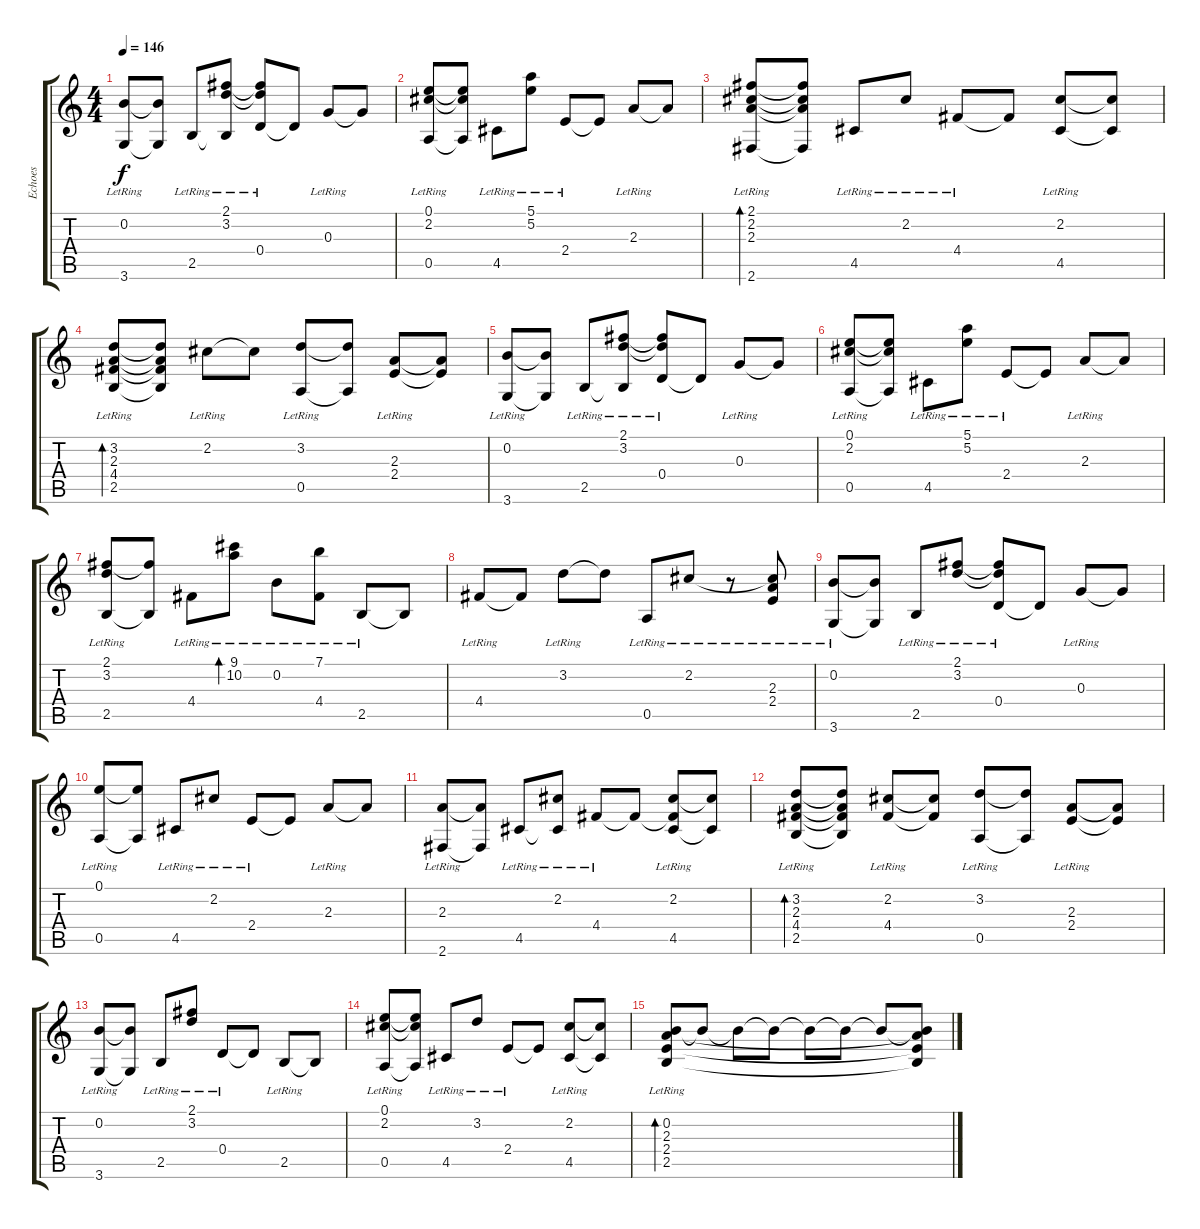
\track ("Echoes" "Echoes") {instrument acousticguitarsteel}
\staff {score tabs}
\tuning (E4 B3 G3 D3 A2 E2) {hide}
\ts (4 4)
\tempo 146
\clef g2
\ks c
(0.2{lr} 3.6{lr}).8{dy f} (0.2{t} 3.6{t}).8 2.5{lr}.8 (2.1{lr} 3.2{lr} 2.5{t}).8 (2.1{t} 3.2{t} 0.4{lr}).8 0.4{t}.8 0.3{lr}.8 0.3{t}.8 |
(0.1{lr} 2.2{lr} 0.5{lr}).8 (0.1{t} 2.2{t} 0.5{t}).8 4.5{lr}.8 (5.1{lr} 5.2{lr}).8 2.4{lr}.8 2.4{t}.8 2.3{lr}.8 2.3{t}.8 |
(2.1{lr} 2.2{lr} 2.3{lr} 2.6{lr}).8{bd 240} (2.1{t} 2.2{t} 2.3{t} 2.6{t}).8 4.5{lr}.8 2.2{lr}.8 4.4{lr}.8 4.4{t}.8 (2.2{lr} 4.5{lr}).8 (2.2{t} 4.5{t}).8 |
(3.2{lr} 2.3{lr} 4.4{lr} 2.5{lr}).8{bd 240} (3.2{t} 2.3{t} 4.4{t} 2.5{t}).8 2.2{lr}.8 2.2{t}.8 (3.2{lr} 0.5{lr}).8 (3.2{t} 0.5{t}).8 (2.3{lr} 2.4{lr}).8 (2.3{t} 2.4{t}).8 |
(0.2{lr} 3.6{lr}).8 (0.2{t} 3.6{t}).8 2.5{lr}.8 (2.1{lr} 3.2{lr} 2.5{t}).8 (2.1{t} 3.2{t} 0.4{lr}).8 0.4{t}.8 0.3{lr}.8 0.3{t}.8 |
(0.1{lr} 2.2{lr} 0.5{lr}).8 (0.1{t} 2.2{t} 0.5{t}).8 4.5{lr}.8 (5.1{lr} 5.2{lr}).8 2.4{lr}.8 2.4{t}.8 2.3{lr}.8 2.3{t}.8 |
(2.1{lr} 3.2{lr} 2.5{lr}).8 (2.1{t} 2.5{t}).8 4.4{lr}.8 (9.1{lr} 10.2{lr}).8{bd 240} 0.2{lr}.8 (7.1{lr} 4.4{lr}).8 2.5{lr}.8 2.5{t}.8 |
4.4{lr}.8 4.4{t}.8 3.2{lr}.8 3.2{t}.8 0.5{lr}.8 2.2{lr}.8 r.8 (2.2{t} 2.3{lr} 2.4{lr}).8 |
(0.2{lr} 3.6{lr}).8 (0.2{t} 3.6{t}).8 2.5{lr}.8 (2.1{lr} 3.2{lr}).8 (2.1{t} 3.2{t} 0.4{lr}).8 0.4{t}.8 0.3{lr}.8 0.3{t}.8 |
(0.1{lr} 0.5{lr}).8 (0.1{t} 0.5{t}).8 4.5{lr}.8 2.2{lr}.8 2.4{lr}.8 2.4{t}.8 2.3{lr}.8 2.3{t}.8 |
(2.3{lr} 2.6{lr}).8 (2.3{t} 2.6{t}).8 4.5{lr}.8 (2.2{lr} 4.5{t}).8 4.4{lr}.8 4.4{t}.8 (2.2{lr} 4.4{t} 4.5{lr}).8 (2.2{t} 4.5{t}).8 |
(3.2{lr} 2.3{lr} 4.4{lr} 2.5{lr}).8{bd 240} (3.2{t} 2.3{t} 4.4{t} 2.5{t}).8 (2.2{lr} 4.4{lr}).8 (2.2{t} 4.4{t}).8 (3.2{lr} 0.5{lr}).8 (3.2{t} 0.5{t}).8 (2.3{lr} 2.4{lr}).8 (2.3{t} 2.4{t}).8 |
(0.2{lr} 3.6{lr}).8 (0.2{t} 3.6{t}).8 2.5{lr}.8 (2.1{lr} 3.2{lr}).8 0.4{lr}.8 0.4{t}.8 2.5{lr}.8 2.5{t}.8 |
(0.1{lr} 2.2{lr} 0.5{lr}).8 (0.1{t} 2.2{t} 0.5{t}).8 4.5{lr}.8 3.2{lr}.8 2.4{lr}.8 2.4{t}.8 (2.2{lr} 4.5{lr}).8 (2.2{t} 4.5{t}).8 |
(0.2{lr} 2.3{lr} 2.4{lr} 2.5{lr}).8{bd 240} 0.2{t}.8 0.2{t}.8 0.2{t}.8 0.2{t}.8 0.2{t}.8 0.2{t}.8 (0.2{t} 2.3{t} 2.4{t} 2.5{t}).8
